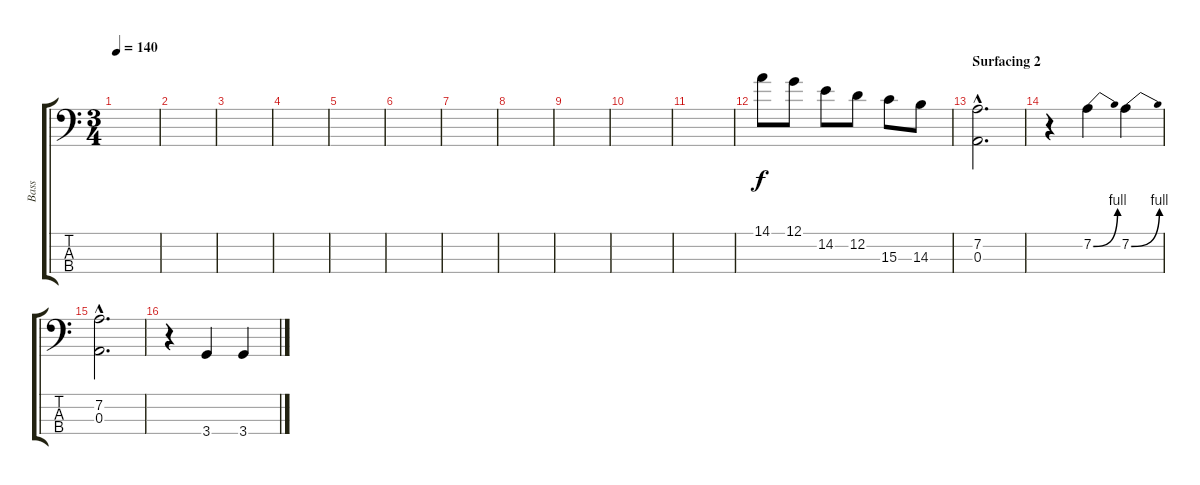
\track ("Bass" "Bass") {instrument electricbasspick}
\staff {score tabs}
\tuning (G2 D2 A1 E1) {hide}
\ts (3 4)
\tempo 140
\clef f4
\ks c
|
|
|
|
|
|
|
|
|
|
|
14.1.8 12.1.8 14.2.8 12.2.8 15.3.8 14.3.8 |
\section ("" "Surfacing 2")
(7.2{hac} 0.3{hac}).2{d} |
r.4 7.2{be (bend 0 0 60 4)}.4 7.2{be (bend 0 0 60 4)}.4 |
(7.2{hac} 0.3{hac}).2{d} |
r.4 3.4.4 3.4.4
